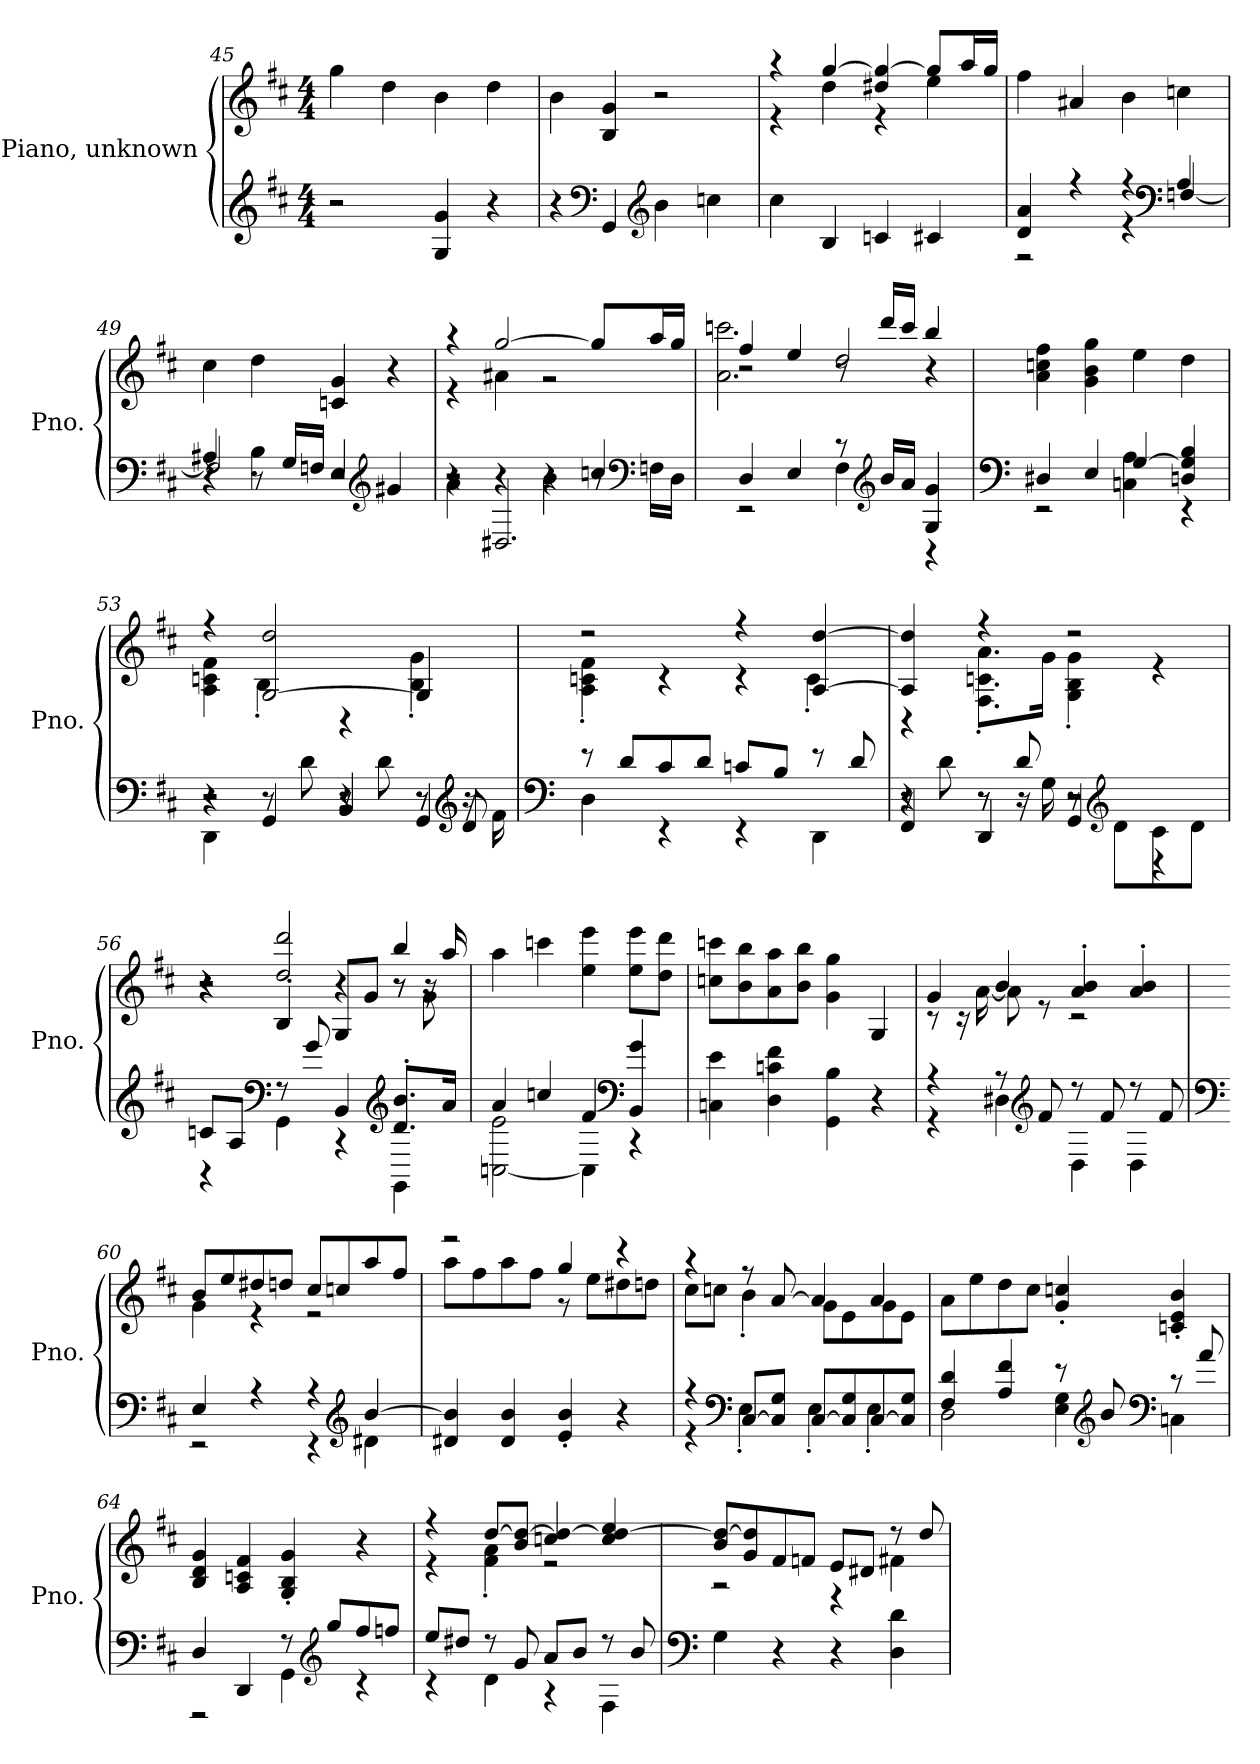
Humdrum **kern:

**kern	**kern
*part1	*part1
*staff2	*staff1
*I"Piano, unknown	*
*I'Pno.	*
*clefG2	*clefG2
*k[f#c#]	*k[f#c#]
*M4/4	*M4/4
=45	=45
2r	4gg\
.	4dd\
4G/ 4g/	4b\
4r	4dd\
!!LO:LB:g=z
=46	=46
4r	4b\
*clefF4	*
4GG/	4B/ 4g/
*clefG2	*
4b\	2r
4ccn\	.
=47	=47
*	*^
4cc#\	4r	4r
4B/	[4gg/	4dd\
4cn/	4dd#X/ 4gg/_	4r
4c#X/	8gg/L]	4ee\
.	16aa/L	.
.	16gg/JJ	.
*	*v	*v
=48	=48
*^	*
4d/ 4a/	2r	4ff#\
4r	.	4a#X/
4r	4r	4b\
*clefF4	*	*
4A/	[4Fn/	4ccn\
=49	=49	=49
*	*^	*
4A#X/	4r	2F/]	4cc#\
8r	4B\	.	4dd\
16G/LL	.	.	.
16Fn/JJ	.	.	.
4E/	2r	2r	4cn/ 4g/
*clefG2	*	*	*
4g#X/	.	.	4r
!!LO:PB:g=z
=50	=50	=50	=50
*	*	*	*^
2r	4a\	4r	4r	4r
.	4r	2.D#X/	[2gg/	4a#X\
4r	4b\	.	.	2r
4ccn/	8r	.	8gg/L]	.
*clefF4	*	*	*	*
.	16Fn\LL	.	16aa/L	.
.	16D#\JJ	.	16gg/JJ	.
*	*v	*v	*	*
=51	=51	=51	=51
*	*	*	*^
4D/	2r	4ff#/	2.a\ 2.cccn\	2r
4E/	.	4ee/	.	.
8r	4F#\	8r	.	2dd/
*clefG2	*	*	*	*
16b/LL	.	16ddd/LL	.	.
16a/JJ	.	16ccc/JJ	.	.
4G/ 4g/	4r	4bb/	4r	.
*	*	*v	*v	*v
=52	=52	=52
*clefF4	*	*
4D#X/	2r	4a\ 4ccn\ 4ff#\
4E/	.	4g\ 4b\ 4gg\
[4G/	4Cn\ 4A\	4ee\
4Dn/ 4G/] 4B/	4r	4dd\
=53	=53	=53
*	*^	*^
2r	4DD\	4r	4r	4A\ 4cn\ 4f#\
.	8r	4GG/	[2G/ 2dd/	4B'\
.	8d\	.	.	.
4r	8r	4BB/	.	4r
.	8d\	.	.	.
8r	8r	4GG/	4G/]	4B\' 4g\'
*clefG2	*	*	*	*
8d/	16r	.	.	.
.	16f#\	.	.	.
*v	*v	*v	*	*
!!LO:LB:g=z	!!
=54	=54	=54
*clefF4	*	*
*^	*	*
8r	4D\	2r	4A\' 4cn\' 4f#\'
8d/L	.	.	.
8c#/	4r	.	4r
8d/J	.	.	.
8cn/L	4r	4r	4r
8B/J	.	.	.
8r	4DD\	[4A/ [4dd/	4c'\
8d/	.	.	.
=55	=55	=55	=55
*	*^	*	*
4r	8r	4FF#/	4A/] 4dd/]	4r
.	8d\	.	.	.
8r	8r	4DD/	4r	8.F#\' 8.cn\' 8.a\'L
8d/	16r	.	.	.
.	16G\	.	.	16g\Jk
2r	8r	4GG/	2r	4G\' 4B\' 4g\'
*clefG2	*	*	*	*
.	8d\L	.	.	.
.	8c#\	4r	.	4r
.	8d\J	.	.	.
*	*v	*v	*	*
=56	=56	=56	=56
*	*	*	*^
8cn/L	4r	4r	2r	4r
8A/J	.	.	.	.
*clefF4	*	*	*	*
8r	4GG\	2dd/ 2ddd/	.	4B'/
8g/	.	.	.	.
4BB/	4r	.	4r	8G/L
.	.	.	.	8g/J
*clefG2	*	*	*	*
8.d/' 8.b/'L	4GG\	4bb/	8r	8r
.	.	.	8g\	16r
16a/Jk	.	.	.	16aa/
*	*	*v	*v	*v
!!LO:LB:g=z
=57	=57	=57
4a/	[2Cn\ 2e\	4aa\
4ccn/	.	4cccn\
4f#/	4C\]	4ee\ 4eee\
*clefF4	*	*
4BB/ 4g/	4r	8ee\ 8eee\L
.	.	8dd\ 8ddd\J
*v	*v	*
=58	=58
4Cn\ 4e\	8ccn\ 8cccn\L
.	8b\ 8bb\
4D\ 4cn\ 4f#\	8a\ 8aa\
.	8b\ 8bb\J
4GG\ 4B\	4g\ 4gg\
4r	4G/
=59	=59
*^	*^
4r	4r	4g/	8r
.	.	.	16r
.	.	.	[16a\
8r	4D#X\	4b/	8a\]
*clefG2	*	*	*
8f#/	.	.	8r
8r	4D#\	4a/' 4b/'	2r
8f#/	.	.	.
8r	4D#\	4a/' 4b/'	.
8f#/	.	.	.
!!LO:LB:g=z	!!
=60	=60	=60	=60
*clefF4	*	*	*
4E/	2r	8b/L	4g\
.	.	8ee/	.
4r	.	8dd#X/	4r
.	.	8ddn/J	.
4r	4r	8cc#/L	2r
.	.	8ccn/	.
*clefG2	*	*	*
[4b/	4d#X\	8aa/	.
.	.	8ff#/J	.
*v	*v	*	*
=61	=61	=61
4d#X/ 4b/]	2r	8aa\L
.	.	8ff#\
4d#/ 4b/	.	8aa\
.	.	8ff#\J
4e/' 4b/'	4gg/	8r
.	.	8ee\L
4r	4r	8dd#X\
.	.	8ddn\J
=62	=62	=62
*^	*	*
4r	4r	4r	8cc#\L
.	.	.	8ccn\J
*clefF4	*	*	*
[8C#/L	4E'\	8r	4b'\
8C#/] 8G/J	.	[8a/	.
[8C#/L	4E'\	4a/]	8g\L
8C#/] 8G/	.	.	8e\
[8C#/	4E'\	4a/	8g\
8C#/] 8G/J	.	.	8e\J
*	*	*v	*v
!!LO:LB:g=z
=63	=63	=63
4F#/ 4d/	2D\	8a\L
.	.	8ee\
4A/ 4f#/	.	8dd\
.	.	8cc#\J
8r	4E\ 4G\	4g/' 4ccn/'
*clefG2	*	*
8b/	.	.
*clefF4	*	*
8r	4Cn\	4cn/' 4e/' 4b/'
8a/	.	.
=64	=64	=64
4D/	2r	4B/ 4d/ 4g/
4DD/	.	4A/ 4cn/ 4f#/
8r	4GG\	4G/' 4B/' 4g/'
*clefG2	*	*
8gg/L	.	.
8ff#/	4r	4r
8ffn/J	.	.
=65	=65	=65
*	*	*^
8ee/L	4r	4r	4r
8dd#X/J	.	.	.
8r	4d\	[8dd/L	4f#\' 4a\'
8g/	.	8b/ 8dd/_J	.
8a/L	4r	4ccn/ 4dd/_	2r
8b/J	.	.	.
8r	4F#\	4cc/ 4dd/_ 4ee/	.
8b/	.	.	.
*v	*v	*	*
!!LO:LB:g=z	!!
=66	=66	=66
*clefF4	*	*
4G\	8b/ 8dd/_L	2r
.	8g/ 8dd/]	.
4r	8f#/	.
.	8fn/J	.
4r	8e/L	4r
.	8d#X/J	.
4D\ 4d\	8r	4f#X\
.	8dd/	.
*	*v	*v
=	=
*-	*-
